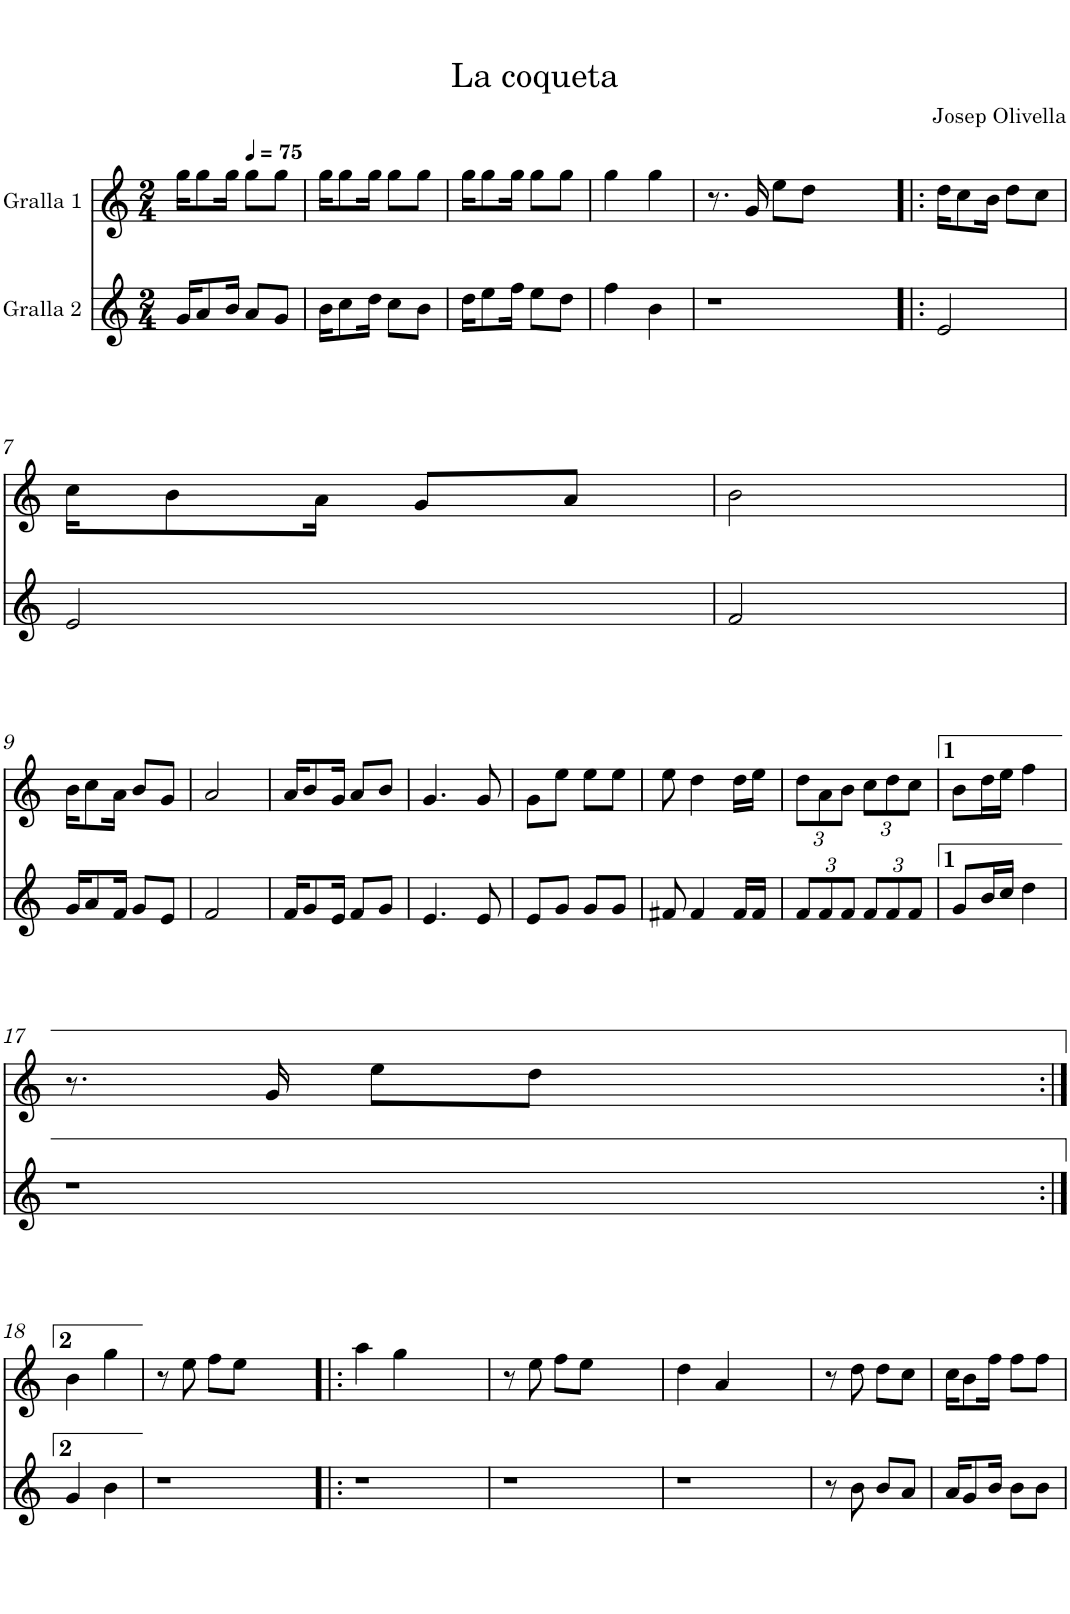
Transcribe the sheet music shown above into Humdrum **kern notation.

**kern	**kern
*part2	*part1
*staff2	*staff1
*I"Gralla 2	*I"Gralla 1
*clefG2	*clefG2
*k[]	*k[]
*M2/4	*M2/4
=1	=1
16g/KL	16gg\KL
8a/	8gg\
16b/Jk	16gg\Jk
*	*MM75
8a/L	8gg\L
8g/J	8gg\J
=2	=2
16b\KL	16gg\KL
8cc\	8gg\
16dd\Jk	16gg\Jk
8cc\L	8gg\L
8b\J	8gg\J
=3	=3
16dd\KL	16gg\KL
8ee\	8gg\
16ff\Jk	16gg\Jk
8ee\L	8gg\L
8dd\J	8gg\J
=4	=4
4ff\	4gg\
4b\	4gg\
=5	=5
2r	8.r
.	16g/
.	8ee\L
.	8dd\J
2ryy	2ryy
=6!|:	=6!|:
2e/	16dd\KL
.	8cc\
.	16b\Jk
.	8dd\L
.	8cc\J
!!LO:LB:g=z
=7	=7
2e/	16cc\KL
.	8b\
.	16a\Jk
.	8g/L
.	8a/J
=8	=8
2f/	2b\
!!LO:LB:g=z
=9	=9
16g/KL	16b\KL
8a/	8cc\
16f/Jk	16a\Jk
8g/L	8b/L
8e/J	8g/J
=10	=10
2f/	2a/
=11	=11
16f/KL	16a/KL
8g/	8b/
16e/Jk	16g/Jk
8f/L	8a/L
8g/J	8b/J
=12	=12
4.e/	4.g/
8e/	8g/
=13	=13
8e/L	8g\L
8g/J	8ee\J
8g/L	8ee\L
8g/J	8ee\J
=14	=14
8f#X/	8ee\
4f#/	4dd\
16f#/LL	16dd\LL
16f#/JJ	16ee\JJ
=15	=15
*Xbrackettup	*Xbrackettup
12f/L	12dd\L
12f/	12a\
12f/J	12b\J
12f/L	12cc\L
12f/	12dd\
12f/J	12cc\J
=16	=16
8g/L	8b\L
16b/L	16dd\L
16cc/JJ	16ee\JJ
4dd\	4ff\
!!LO:LB:g=z
=17	=17
2r	8.r
.	16g/
.	8ee\L
.	8dd\J
2ryy	2ryy
!!LO:LB:g=z
=18:|!	=18:|!
4g/	4b\
4b\	4gg\
=19	=19
2r	8r
.	8ee\
.	8ff\L
.	8ee\J
2ryy	2ryy
=20!|:	=20!|:
2r	4aa\
.	4gg\
2ryy	2ryy
=21	=21
2r	8r
.	8ee\
.	8ff\L
.	8ee\J
2ryy	2ryy
=22	=22
2r	4dd\
.	4a/
2ryy	2ryy
=23	=23
8r	8r
8b\	8dd\
8b/L	8dd\L
8a/J	8cc\J
=24	=24
16a/KL	16cc\KL
8g/	8b\
16b/Jk	16ff\Jk
8b\L	8ff\L
8b\J	8ff\J
=	=
*-	*-
